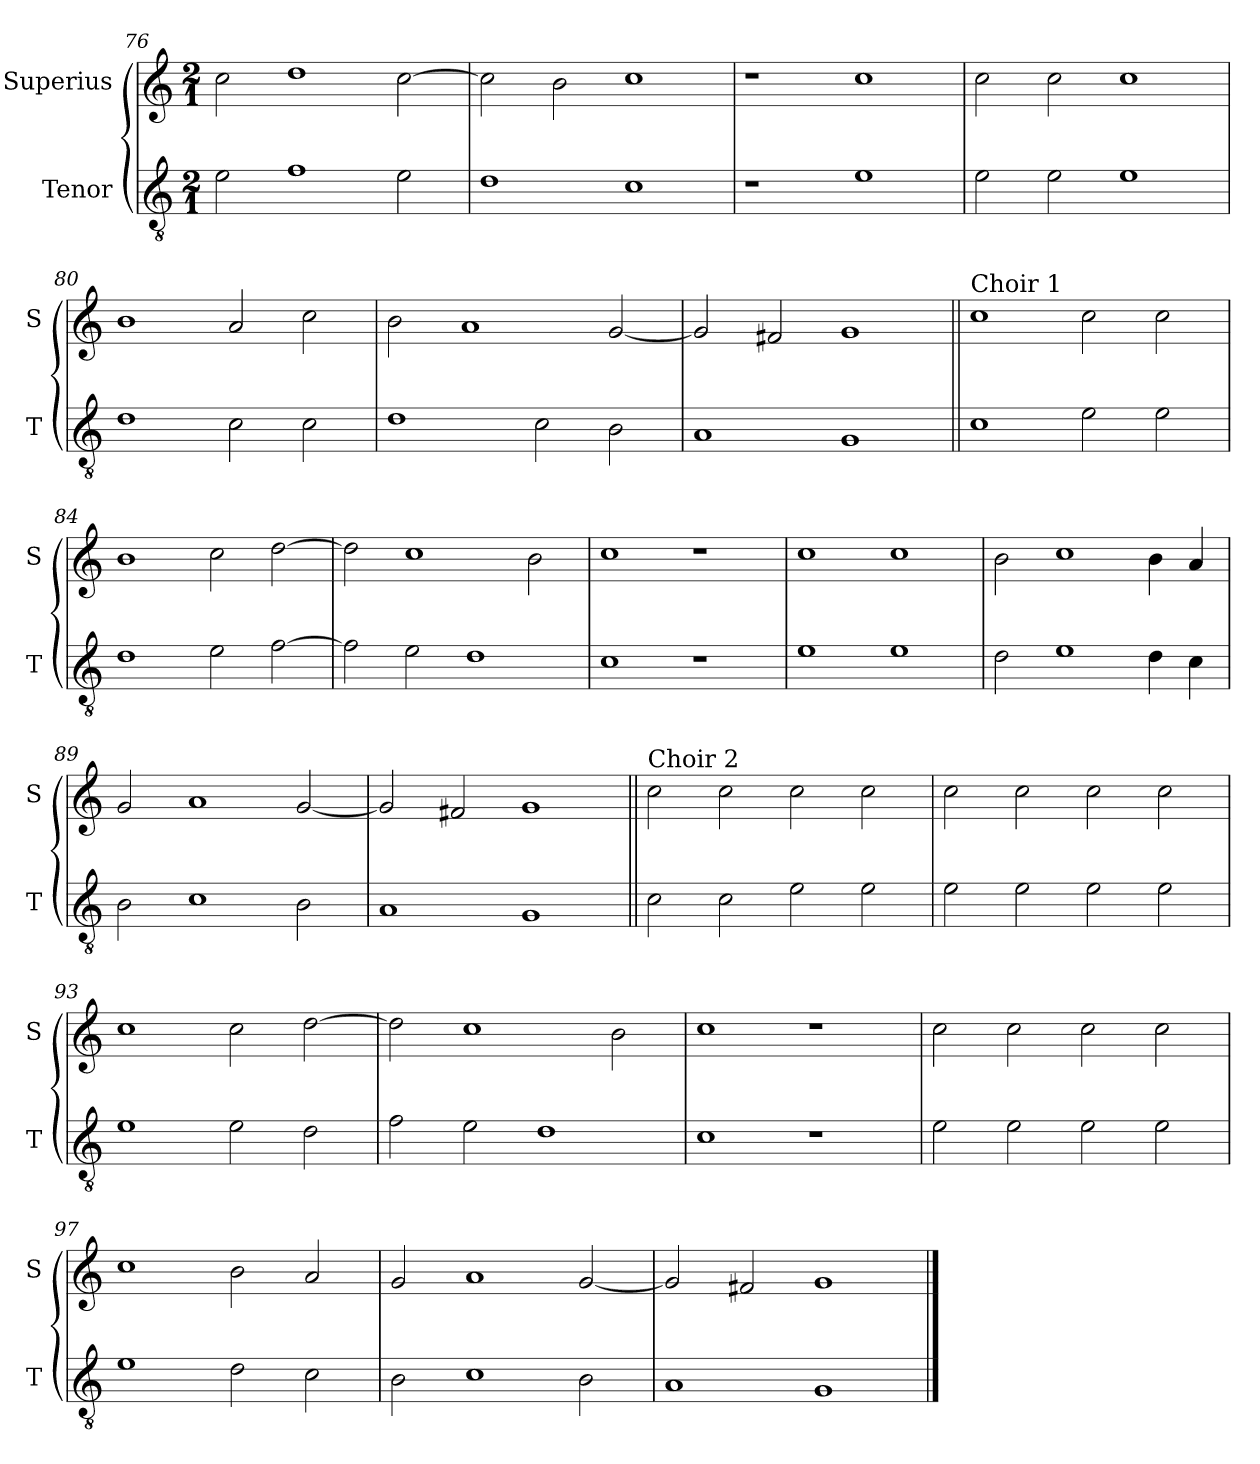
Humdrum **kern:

**kern	**kern
*part2	*part1
*staff2	*staff1
*I"Tenor	*I"Superius
*I'T	*I'S
*clefGv2	*clefG2
*k[]	*k[]
*M2/1	*M2/1
=76	=76
2e\	2cc\
1f	1dd
2e\	[2cc\
=77	=77
1d	2cc\]
.	2b\
1c	1cc
=78	=78
1r	1r
1e	1cc
=79	=79
2e\	2cc\
2e\	2cc\
1e	1cc
=80	=80
1d	1b
2c\	2a/
2c\	2cc\
=81	=81
1d	2b\
.	1a
2c\	.
2B\	[2g/
=82	=82
1A	2g/]
.	2f#X/
1G	1g
=83||	=83||
!	!LO:TX:a:t=Choir 1
1c	1cc
2e\	2cc\
2e\	2cc\
=84	=84
1d	1b
2e\	2cc\
[2f\	[2dd\
=85	=85
2f\]	2dd\]
2e\	1cc
1d	.
.	2b\
=86	=86
1c	1cc
1r	1r
=87	=87
1e	1cc
1e	1cc
=88	=88
2d\	2b\
1e	1cc
4d\	4b\
4c\	4a/
=89	=89
2B\	2g/
1c	1a
2B\	[2g/
=90	=90
1A	2g/]
.	2f#X/
1G	1g
=91||	=91||
!	!LO:TX:a:t=Choir 2
2c\	2cc\
2c\	2cc\
2e\	2cc\
2e\	2cc\
=92	=92
2e\	2cc\
2e\	2cc\
2e\	2cc\
2e\	2cc\
=93	=93
1e	1cc
2e\	2cc\
2d\	[2dd\
=94	=94
2f\	2dd\]
2e\	1cc
1d	.
.	2b\
=95	=95
1c	1cc
1r	1r
=96	=96
2e\	2cc\
2e\	2cc\
2e\	2cc\
2e\	2cc\
=97	=97
1e	1cc
2d\	2b\
2c\	2a/
=98	=98
2B\	2g/
1c	1a
2B\	[2g/
=99	=99
1A	2g/]
.	2f#X/
1G	1g
==	==
*-	*-
